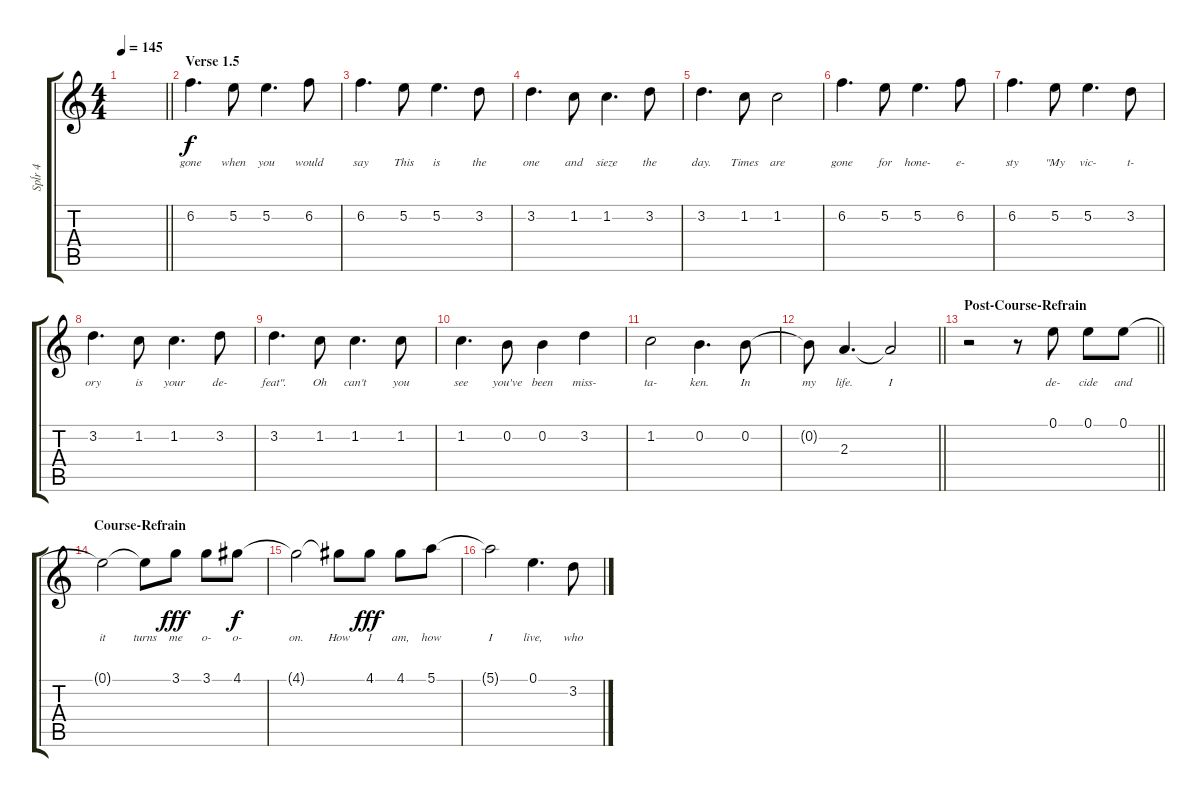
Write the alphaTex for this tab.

\track ("Spĺr 4" "Spĺr 4") {instrument distortionguitar}
\staff {score tabs}
\tuning (E4 B3 G3 D3 A2 E2) {hide}
\ts (4 4)
\tempo 145
\clef g2
\barLineRight lightlight
\ks c
|
\section ("" "Verse 1.5")
6.2.4{d lyrics (0 "gone") lyrics (1 "") lyrics (2 "") lyrics (3 "") lyrics (4 "")} 5.2.8{lyrics (0 "when") lyrics (1 "") lyrics (2 "") lyrics (3 "") lyrics (4 "")} 5.2.4{d lyrics (0 "you") lyrics (1 "") lyrics (2 "") lyrics (3 "") lyrics (4 "")} 6.2.8{lyrics (0 "would") lyrics (1 "") lyrics (2 "") lyrics (3 "") lyrics (4 "")} |
6.2.4{d lyrics (0 "say") lyrics (1 "") lyrics (2 "") lyrics (3 "") lyrics (4 "")} 5.2.8{lyrics (0 "This") lyrics (1 "") lyrics (2 "") lyrics (3 "") lyrics (4 "")} 5.2.4{d lyrics (0 "is") lyrics (1 "") lyrics (2 "") lyrics (3 "") lyrics (4 "")} 3.2.8{lyrics (0 "the") lyrics (1 "") lyrics (2 "") lyrics (3 "") lyrics (4 "")} |
3.2.4{d lyrics (0 "one") lyrics (1 "") lyrics (2 "") lyrics (3 "") lyrics (4 "")} 1.2.8{lyrics (0 "and") lyrics (1 "") lyrics (2 "") lyrics (3 "") lyrics (4 "")} 1.2.4{d lyrics (0 "sieze") lyrics (1 "") lyrics (2 "") lyrics (3 "") lyrics (4 "")} 3.2.8{lyrics (0 "the") lyrics (1 "") lyrics (2 "") lyrics (3 "") lyrics (4 "")} |
3.2.4{d lyrics (0 "day.") lyrics (1 "") lyrics (2 "") lyrics (3 "") lyrics (4 "")} 1.2.8{lyrics (0 "Times") lyrics (1 "") lyrics (2 "") lyrics (3 "") lyrics (4 "")} 1.2.2{lyrics (0 "are") lyrics (1 "") lyrics (2 "") lyrics (3 "") lyrics (4 "")} |
6.2.4{d lyrics (0 "gone") lyrics (1 "") lyrics (2 "") lyrics (3 "") lyrics (4 "")} 5.2.8{lyrics (0 "for") lyrics (1 "") lyrics (2 "") lyrics (3 "") lyrics (4 "")} 5.2.4{d lyrics (0 "hone-") lyrics (1 "") lyrics (2 "") lyrics (3 "") lyrics (4 "")} 6.2.8{lyrics (0 "e-") lyrics (1 "") lyrics (2 "") lyrics (3 "") lyrics (4 "")} |
6.2.4{d lyrics (0 "sty") lyrics (1 "") lyrics (2 "") lyrics (3 "") lyrics (4 "")} 5.2.8{lyrics (0 "\"My") lyrics (1 "") lyrics (2 "") lyrics (3 "") lyrics (4 "")} 5.2.4{d lyrics (0 "vic-") lyrics (1 "") lyrics (2 "") lyrics (3 "") lyrics (4 "")} 3.2.8{lyrics (0 "t-") lyrics (1 "") lyrics (2 "") lyrics (3 "") lyrics (4 "")} |
3.2.4{d lyrics (0 "ory") lyrics (1 "") lyrics (2 "") lyrics (3 "") lyrics (4 "")} 1.2.8{lyrics (0 "is") lyrics (1 "") lyrics (2 "") lyrics (3 "") lyrics (4 "")} 1.2.4{d lyrics (0 "your") lyrics (1 "") lyrics (2 "") lyrics (3 "") lyrics (4 "")} 3.2.8{lyrics (0 "de-") lyrics (1 "") lyrics (2 "") lyrics (3 "") lyrics (4 "")} |
3.2.4{d lyrics (0 "feat\".") lyrics (1 "") lyrics (2 "") lyrics (3 "") lyrics (4 "")} 1.2.8{lyrics (0 "Oh") lyrics (1 "") lyrics (2 "") lyrics (3 "") lyrics (4 "")} 1.2.4{d lyrics (0 "can't") lyrics (1 "") lyrics (2 "") lyrics (3 "") lyrics (4 "")} 1.2.8{lyrics (0 "you") lyrics (1 "") lyrics (2 "") lyrics (3 "") lyrics (4 "")} |
1.2.4{d lyrics (0 "see") lyrics (1 "") lyrics (2 "") lyrics (3 "") lyrics (4 "")} 0.2.8{lyrics (0 "you've") lyrics (1 "") lyrics (2 "") lyrics (3 "") lyrics (4 "")} 0.2.4{lyrics (0 "been") lyrics (1 "") lyrics (2 "") lyrics (3 "") lyrics (4 "")} 3.2.4{lyrics (0 "miss-") lyrics (1 "") lyrics (2 "") lyrics (3 "") lyrics (4 "")} |
1.2.2{lyrics (0 "ta-") lyrics (1 "") lyrics (2 "") lyrics (3 "") lyrics (4 "")} 0.2.4{d lyrics (0 "ken.") lyrics (1 "") lyrics (2 "") lyrics (3 "") lyrics (4 "")} 0.2.8{lyrics (0 "In") lyrics (1 "") lyrics (2 "") lyrics (3 "") lyrics (4 "")} |
\barLineRight lightlight
0.2{t}.8{lyrics (0 "my") lyrics (1 "") lyrics (2 "") lyrics (3 "") lyrics (4 "")} 2.3.4{d lyrics (0 "life.") lyrics (1 "") lyrics (2 "") lyrics (3 "") lyrics (4 "")} 2.3{t}.2{lyrics (0 "I") lyrics (1 "") lyrics (2 "") lyrics (3 "") lyrics (4 "")} |
\section ("" "Post-Course-Refrain")
\barLineRight lightlight
r.2 r.8 0.1.8{lyrics (0 "de-") lyrics (1 "") lyrics (2 "") lyrics (3 "") lyrics (4 "")} 0.1.8{lyrics (0 "cide") lyrics (1 "") lyrics (2 "") lyrics (3 "") lyrics (4 "")} 0.1.8{lyrics (0 "and") lyrics (1 "") lyrics (2 "") lyrics (3 "") lyrics (4 "")} |
\section ("" "Course-Refrain")
0.1{t}.2{lyrics (0 "it") lyrics (1 "") lyrics (2 "") lyrics (3 "") lyrics (4 "")} 0.1{t}.8{lyrics (0 "turns") lyrics (1 "") lyrics (2 "") lyrics (3 "") lyrics (4 "") dy f} 3.1.8{lyrics (0 "me") lyrics (1 "") lyrics (2 "") lyrics (3 "") lyrics (4 "") dy fff} 3.1.8{lyrics (0 "o-") lyrics (1 "") lyrics (2 "") lyrics (3 "") lyrics (4 "")} 4.1.8{lyrics (0 "o-") lyrics (1 "") lyrics (2 "") lyrics (3 "") lyrics (4 "") dy f} |
4.1{t}.2{lyrics (0 "on.") lyrics (1 "") lyrics (2 "") lyrics (3 "") lyrics (4 "")} 4.1{t}.8{lyrics (0 "How") lyrics (1 "") lyrics (2 "") lyrics (3 "") lyrics (4 "")} 4.1.8{lyrics (0 "I") lyrics (1 "") lyrics (2 "") lyrics (3 "") lyrics (4 "") dy fff} 4.1.8{lyrics (0 "am,") lyrics (1 "") lyrics (2 "") lyrics (3 "") lyrics (4 "")} 5.1.8{lyrics (0 "how") lyrics (1 "") lyrics (2 "") lyrics (3 "") lyrics (4 "")} |
5.1{t}.2{lyrics (0 "I") lyrics (1 "") lyrics (2 "") lyrics (3 "") lyrics (4 "")} 0.1.4{d lyrics (0 "live,") lyrics (1 "") lyrics (2 "") lyrics (3 "") lyrics (4 "")} 3.2.8{lyrics (0 "who") lyrics (1 "") lyrics (2 "") lyrics (3 "") lyrics (4 "")}
